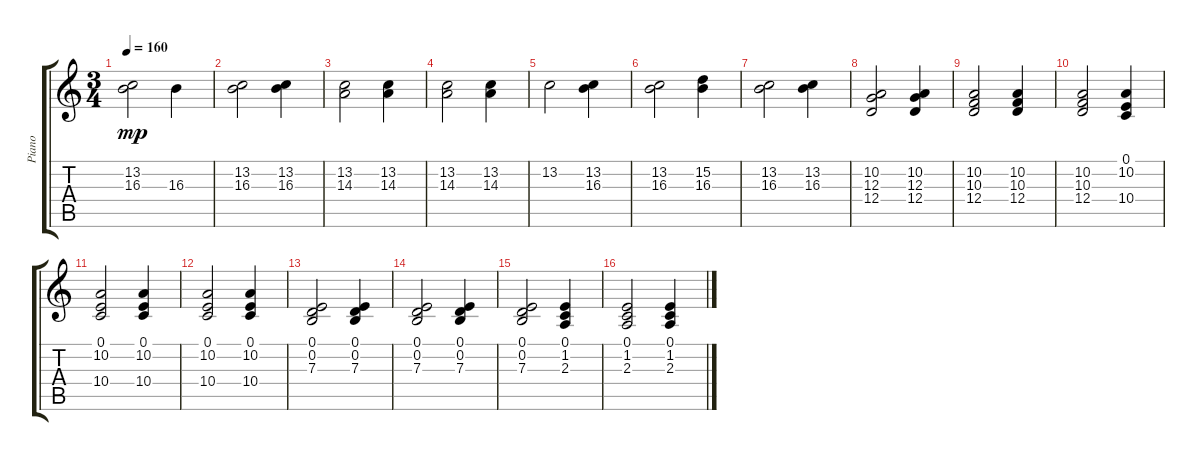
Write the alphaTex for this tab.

\track ("Piano" "Piano") {instrument electricgrandpiano}
\staff {score tabs}
\tuning (E4 B3 G3 D3 A2 E2) {hide}
\ts (3 4)
\tempo 160
\clef g2
\ks c
(13.2 16.3).2{dy mp} 16.3.4 |
(13.2 16.3).2 (13.2 16.3).4 |
(13.2 14.3).2{instrument electricgrandpiano} (13.2 14.3).4 |
(13.2 14.3).2 (13.2 14.3).4 |
13.2.2 (13.2 16.3).4 |
(13.2 16.3).2 (15.2 16.3).4 |
(13.2 16.3).2 (13.2 16.3).4 |
(10.2 12.3 12.4).2{instrument electricgrandpiano} (10.2 12.3 12.4).4 |
(10.2 10.3 12.4).2 (10.2 10.3 12.4).4 |
(10.2 10.3 12.4).2 (0.1 10.2 10.4).4 |
(0.1 10.2 10.4).2 (0.1 10.2 10.4).4 |
(0.1 10.2 10.4).2 (0.1 10.2 10.4).4 |
(0.1 0.2 7.3).2{instrument electricgrandpiano} (0.1 0.2 7.3).4 |
(0.1 0.2 7.3).2 (0.1 0.2 7.3).4 |
(0.1 0.2 7.3).2 (0.1 1.2 2.3).4 |
(0.1 1.2 2.3).2 (0.1 1.2 2.3).4
